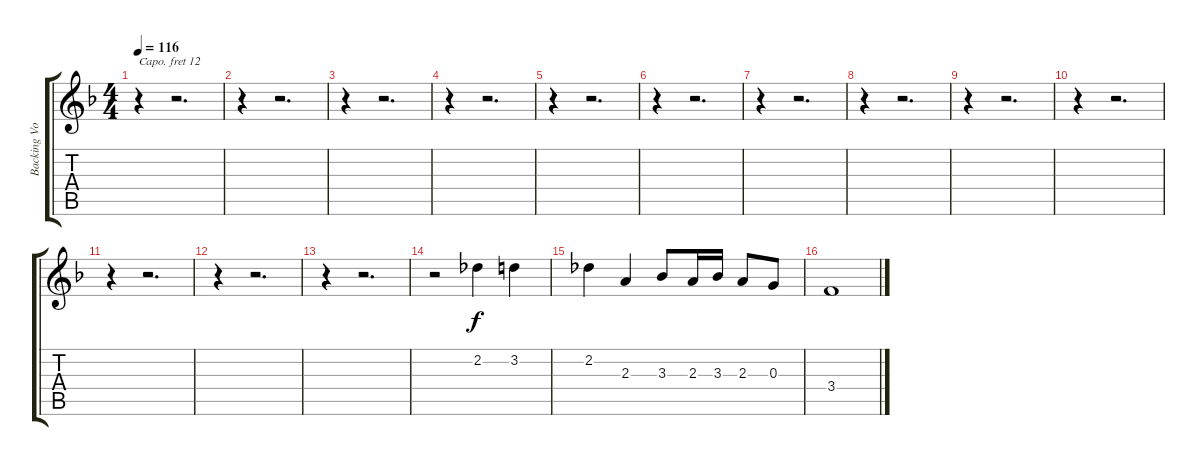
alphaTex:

\track ("Backing Vocals" "Backing Vo") {instrument oboe}
\staff {score tabs}
\capo 12
\tuning (E4 B3 G3 D3 A2 E2) {hide}
\ts (4 4)
\tempo 116
\clef g2
\ks dminor
r.4{dy f} r.2{d} |
r.4 r.2{d} |
r.4 r.2{d} |
r.4 r.2{d} |
r.4 r.2{d} |
r.4{volume 11} r.2{d} |
r.4 r.2{d} |
r.4 r.2{d} |
r.4 r.2{d} |
r.4 r.2{d} |
r.4 r.2{d} |
r.4 r.2{d} |
r.4 r.2{d} |
r.2 2.2.4 3.2.4 |
2.2.4 2.3.4 3.3.8 2.3.16 3.3.16 2.3.8 0.3.8 |
3.4.1
